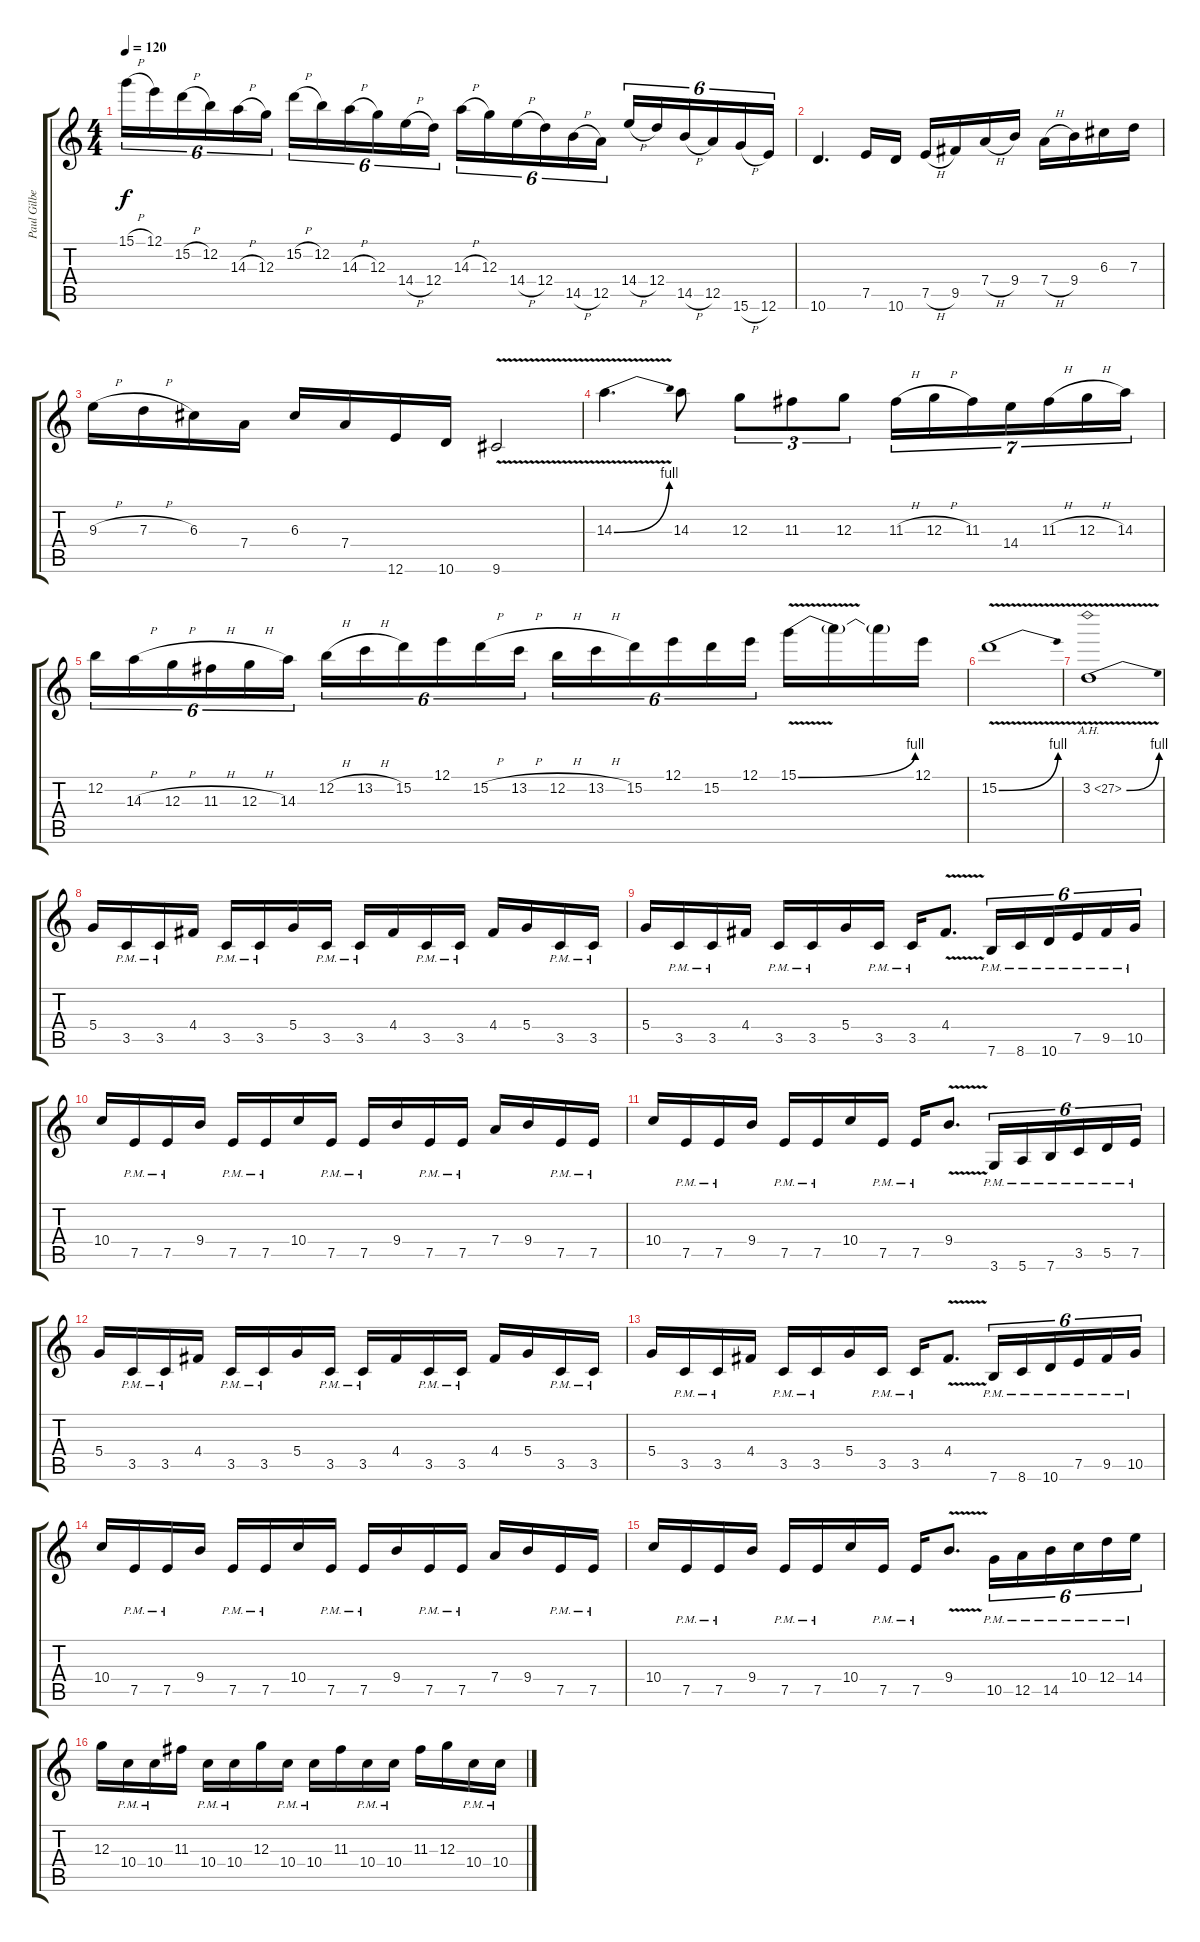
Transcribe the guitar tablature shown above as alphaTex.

\track ("Paul Gilbert (Lead Guitar)" "Paul Gilbe") {instrument distortionguitar}
\staff {score tabs}
\tuning (E4 B3 G3 D3 A2 E2) {hide}
\ts (4 4)
\tempo 120
\clef g2
\ks c
15.1{h}.16{tu (6 4) dy f} 12.1.16{tu (6 4)} 15.2{h}.16{tu (6 4)} 12.2.16{tu (6 4)} 14.3{h}.16{tu (6 4)} 12.3.16{tu (6 4)} 15.2{h}.16{tu (6 4)} 12.2.16{tu (6 4)} 14.3{h}.16{tu (6 4)} 12.3.16{tu (6 4)} 14.4{h}.16{tu (6 4)} 12.4.16{tu (6 4)} 14.3{h}.16{tu (6 4)} 12.3.16{tu (6 4)} 14.4{h}.16{tu (6 4)} 12.4.16{tu (6 4)} 14.5{h}.16{tu (6 4)} 12.5.16{tu (6 4)} 14.4{h}.16{tu (6 4)} 12.4.16{tu (6 4)} 14.5{h}.16{tu (6 4)} 12.5.16{tu (6 4)} 15.6{h}.16{tu (6 4)} 12.6.16{tu (6 4)} |
10.6.4{d} 7.5.16 10.6.16 7.5{h}.16 9.5.16 7.4{h}.16 9.4.16 7.4{h}.16 9.4.16 6.3.16 7.3.16 |
9.3{h}.16 7.3{h}.16 6.3.16 7.4.16 6.3.16 7.4.16 12.6.16 10.6.16 9.6{v}.2 |
14.3{be (bend 0 0 60 4) v}.4{d} 14.3.8 12.3.8{tu (3 2)} 11.3.8{tu (3 2)} 12.3.8{tu (3 2)} 11.3{h}.16{tu (7 4)} 12.3{h}.16{tu (7 4)} 11.3.16{tu (7 4)} 14.4.16{tu (7 4)} 11.3{h}.16{tu (7 4)} 12.3{h}.16{tu (7 4)} 14.3.16{tu (7 4)} |
12.2.16{tu (6 4)} 14.3{h}.16{tu (6 4)} 12.3{h}.16{tu (6 4)} 11.3{h}.16{tu (6 4)} 12.3{h}.16{tu (6 4)} 14.3.16{tu (6 4)} 12.2{h}.16{tu (6 4)} 13.2{h}.16{tu (6 4)} 15.2.16{tu (6 4)} 12.1.16{tu (6 4)} 15.2{h}.16{tu (6 4)} 13.2{h}.16{tu (6 4)} 12.2{h}.16{tu (6 4)} 13.2{h}.16{tu (6 4)} 15.2.16{tu (6 4)} 12.1.16{tu (6 4)} 15.2.16{tu (6 4)} 12.1.16{tu (6 4)} 15.1{be (bend 0 0 60 4) v}.16 15.1{t}.16 15.1{t}.16 12.1.16 |
15.2{be (bend 0 0 60 4) v}.1 |
3.2{be (bend 0 0 60 4) ah 24 v}.1{instrument distortionguitar} |
5.4.16 3.5{pm}.16 3.5{pm}.16 4.4.16 3.5{pm}.16 3.5{pm}.16 5.4.16 3.5{pm}.16 3.5{pm}.16 4.4.16 3.5{pm}.16 3.5{pm}.16 4.4.16 5.4.16 3.5{pm}.16 3.5{pm}.16 |
5.4.16 3.5{pm}.16 3.5{pm}.16 4.4.16 3.5{pm}.16 3.5{pm}.16 5.4.16 3.5{pm}.16 3.5{pm}.16 4.4{v}.8{d} 7.6{pm}.16{tu (6 4)} 8.6{pm}.16{tu (6 4)} 10.6{pm}.16{tu (6 4)} 7.5{pm}.16{tu (6 4)} 9.5{pm}.16{tu (6 4)} 10.5{pm}.16{tu (6 4)} |
10.4.16 7.5{pm}.16 7.5{pm}.16 9.4.16 7.5{pm}.16 7.5{pm}.16 10.4.16 7.5{pm}.16 7.5{pm}.16 9.4.16 7.5{pm}.16 7.5{pm}.16 7.4.16 9.4.16 7.5{pm}.16 7.5{pm}.16 |
10.4.16 7.5{pm}.16 7.5{pm}.16 9.4.16 7.5{pm}.16 7.5{pm}.16 10.4.16 7.5{pm}.16 7.5{pm}.16 9.4{v}.8{d} 3.6{pm}.16{tu (6 4)} 5.6{pm}.16{tu (6 4)} 7.6{pm}.16{tu (6 4)} 3.5{pm}.16{tu (6 4)} 5.5{pm}.16{tu (6 4)} 7.5{pm}.16{tu (6 4)} |
5.4.16 3.5{pm}.16 3.5{pm}.16 4.4.16 3.5{pm}.16 3.5{pm}.16 5.4.16 3.5{pm}.16 3.5{pm}.16 4.4.16 3.5{pm}.16 3.5{pm}.16 4.4.16 5.4.16 3.5{pm}.16 3.5{pm}.16 |
5.4.16 3.5{pm}.16 3.5{pm}.16 4.4.16 3.5{pm}.16 3.5{pm}.16 5.4.16 3.5{pm}.16 3.5{pm}.16 4.4{v}.8{d} 7.6{pm}.16{tu (6 4)} 8.6{pm}.16{tu (6 4)} 10.6{pm}.16{tu (6 4)} 7.5{pm}.16{tu (6 4)} 9.5{pm}.16{tu (6 4)} 10.5{pm}.16{tu (6 4)} |
10.4.16 7.5{pm}.16 7.5{pm}.16 9.4.16 7.5{pm}.16 7.5{pm}.16 10.4.16 7.5{pm}.16 7.5{pm}.16 9.4.16 7.5{pm}.16 7.5{pm}.16 7.4.16 9.4.16 7.5{pm}.16 7.5{pm}.16 |
10.4.16 7.5{pm}.16 7.5{pm}.16 9.4.16 7.5{pm}.16 7.5{pm}.16 10.4.16 7.5{pm}.16 7.5{pm}.16 9.4{v}.8{d} 10.5{pm}.16{tu (6 4)} 12.5{pm}.16{tu (6 4)} 14.5{pm}.16{tu (6 4)} 10.4{pm}.16{tu (6 4)} 12.4{pm}.16{tu (6 4)} 14.4{pm}.16{tu (6 4)} |
12.3.16 10.4{pm}.16 10.4{pm}.16 11.3.16 10.4{pm}.16 10.4{pm}.16 12.3.16 10.4{pm}.16 10.4{pm}.16 11.3.16 10.4{pm}.16 10.4{pm}.16 11.3.16 12.3.16 10.4{pm}.16 10.4{pm}.16
